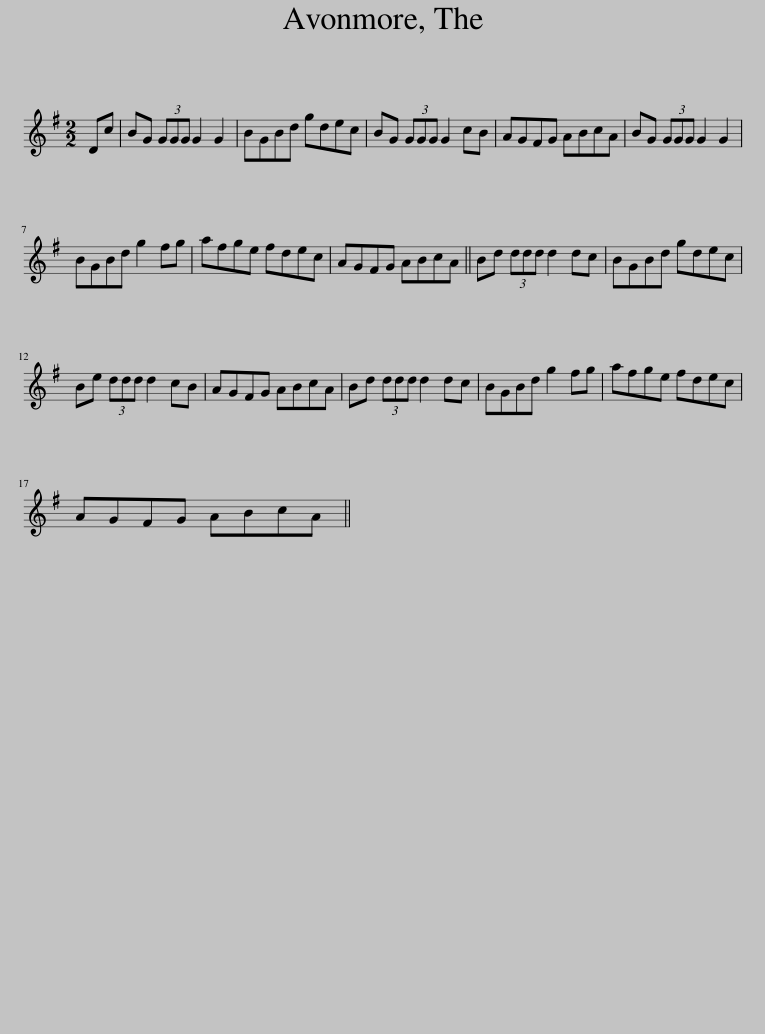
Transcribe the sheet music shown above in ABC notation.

X:1
L:1/8
M:2/2
I:linebreak $
K:G
V:1 treble
V:1
 Dc | BG (3GGG G2 G2 | BGBd gdec | BG (3GGG G2 cB | AGFG ABcA | %5
 BG (3GGG G2 G2 |$ BGBd g2 fg | afge fdec | AGFG ABcA || Bd (3ddd d2 dc | %10
 BGBd gdec |$ Be (3ddd d2 cB | AGFG ABcA | Bd (3ddd d2 dc | BGBd g2 fg | %15
 afge fdec |$ AGFG ABcA || %17
